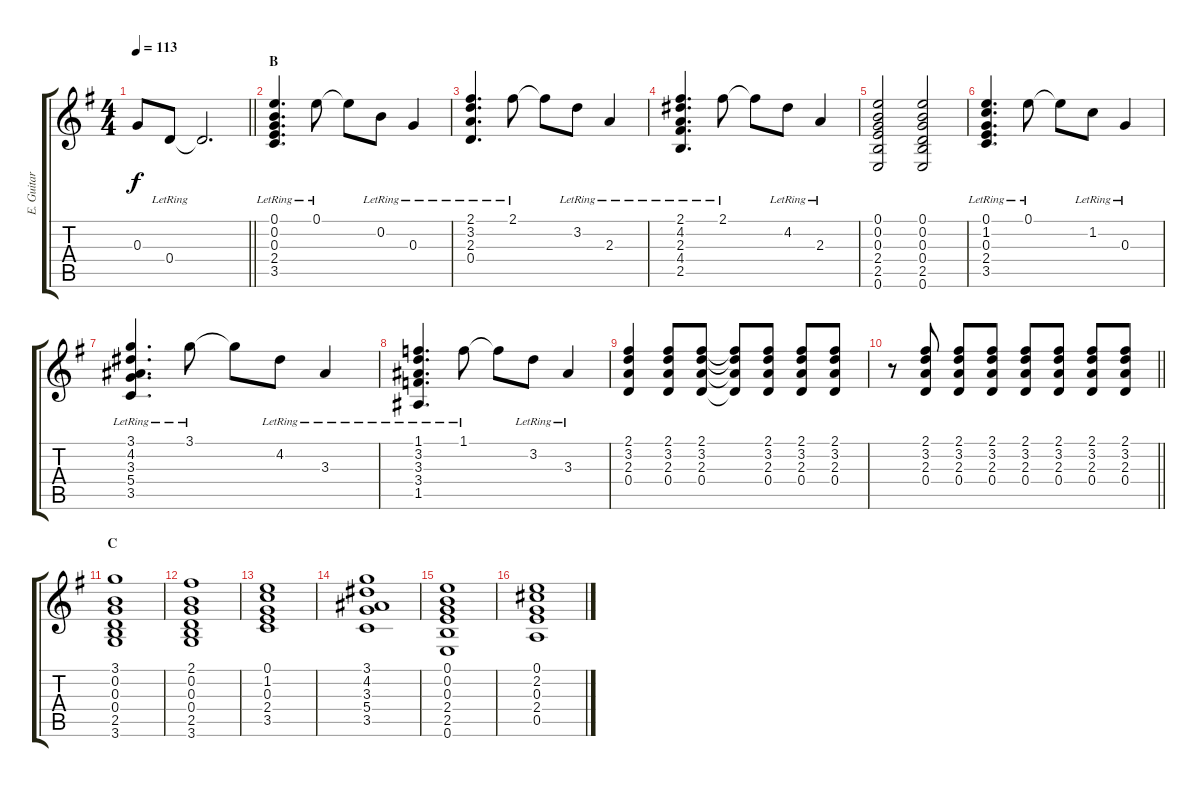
\track ("E. Guitar I" "E. Guitar ") {instrument electricguitarjazz}
\staff {score tabs}
\tuning (E4 B3 G3 D3 A2 E2) {hide}
\ts (4 4)
\tempo 113
\clef g2
\barLineRight lightlight
\ks g
0.3{t}.8{dy f} 0.4{lr}.8 0.4{t}.2{d} |
\section ("" "B")
(0.1{lr} 0.2{lr} 0.3{lr} 2.4{lr} 3.5{lr}).4{d} 0.1{lr}.8 0.1{t}.8 0.2{lr}.8 0.3{lr}.4 |
(2.1{lr} 3.2{lr} 2.3{lr} 0.4{lr}).4{d} 2.1{lr}.8 2.1{t}.8 3.2{lr}.8 2.3{lr}.4 |
(2.1{lr} 4.2{lr} 2.3{lr} 4.4{lr} 2.5{lr}).4{d} 2.1{lr}.8 2.1{t}.8 4.2{lr}.8 2.3{lr}.4 |
(0.1 0.2 0.3 2.4 2.5 0.6).2 (0.1 0.2 0.3 0.4 2.5 0.6).2 |
(0.1{lr} 1.2{lr} 0.3{lr} 2.4{lr} 3.5{lr}).4{d} 0.1{lr}.8 0.1{t}.8 1.2{lr}.8 0.3{lr}.4 |
(3.1{lr} 4.2{lr} 3.3{lr} 5.4{lr} 3.5{lr}).4{d} 3.1{lr}.8 3.1{t}.8 4.2{lr}.8 3.3{lr}.4 |
(1.1{lr} 3.2{lr} 3.3{lr} 3.4{lr} 1.5{lr}).4{d} 1.1{lr}.8 1.1{t}.8 3.2{lr}.8 3.3{lr}.4 |
(2.1 3.2 2.3 0.4).4 (2.1 3.2 2.3 0.4).8 (2.1 3.2 2.3 0.4).8 (2.1{t} 3.2{t} 2.3{t} 0.4{t}).8 (2.1 3.2 2.3 0.4).8 (2.1 3.2 2.3 0.4).8 (2.1 3.2 2.3 0.4).8 |
\barLineRight lightlight
r.8 (2.1 3.2 2.3 0.4).8 (2.1 3.2 2.3 0.4).8 (2.1 3.2 2.3 0.4).8 (2.1 3.2 2.3 0.4).8 (2.1 3.2 2.3 0.4).8 (2.1 3.2 2.3 0.4).8 (2.1 3.2 2.3 0.4).8 |
\section ("" "C")
(3.1 0.2 0.3 0.4 2.5 3.6).1 |
(2.1 0.2 0.3 0.4 2.5 3.6).1 |
(0.1 1.2 0.3 2.4 3.5).1 |
(3.1 4.2 3.3 5.4 3.5).1 |
(0.1 0.2 0.3 2.4 2.5 0.6).1 |
(0.1 2.2 0.3 2.4 0.5).1
